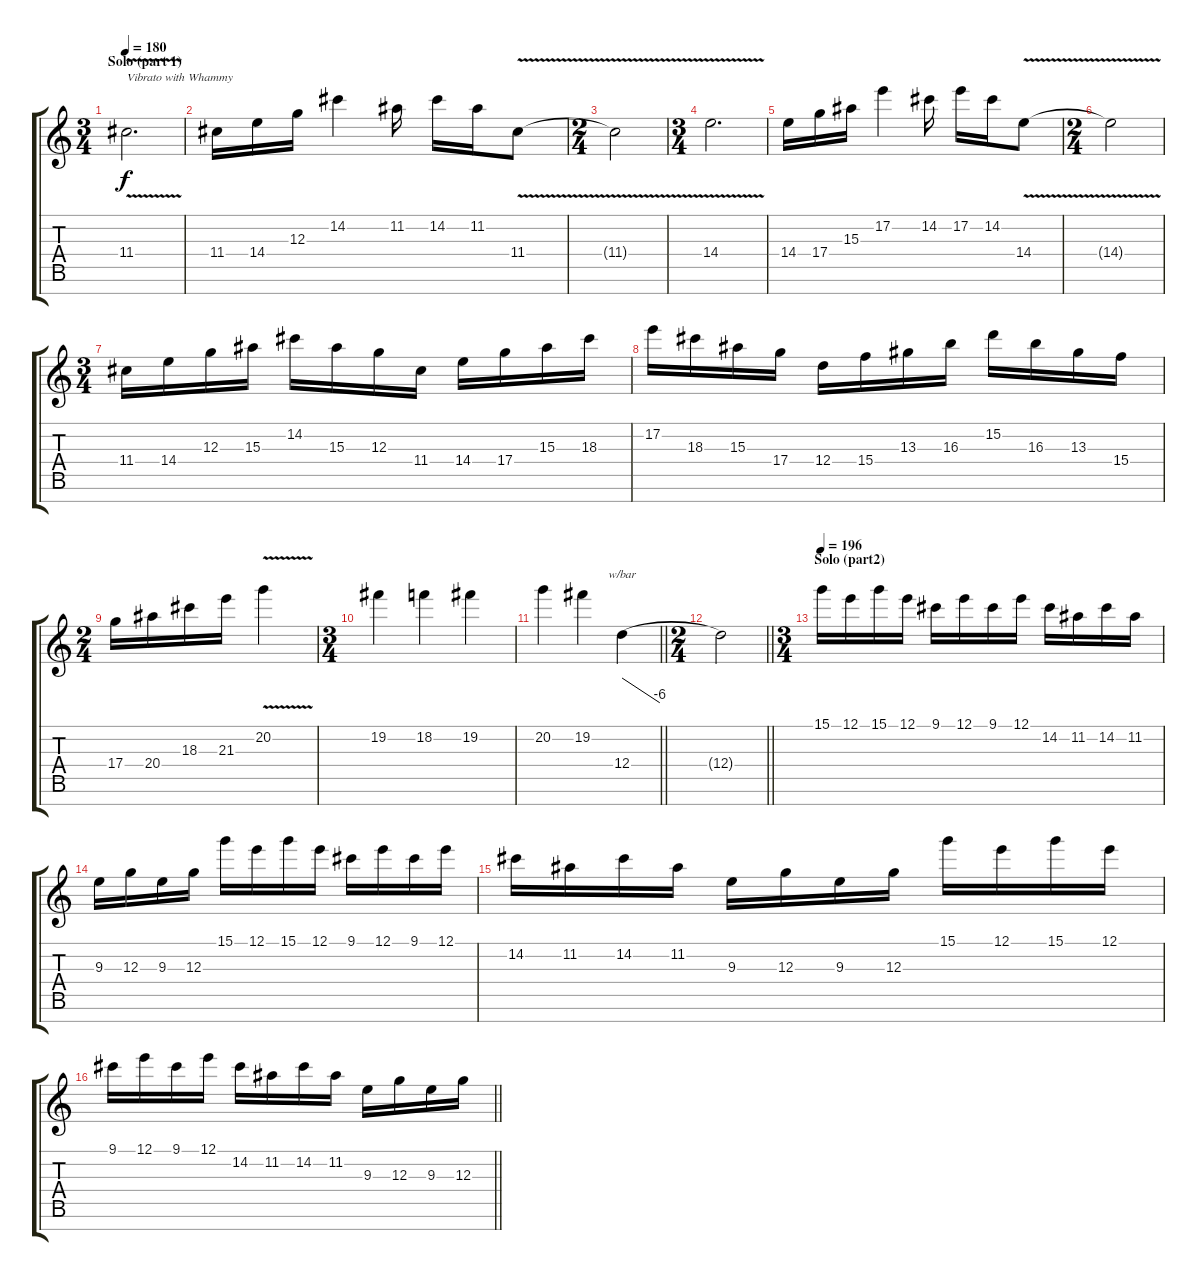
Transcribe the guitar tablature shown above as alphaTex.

\track "" {instrument overdrivenguitar}
\staff {score tabs}
\tuning (E4 B3 G3 D3 A2 E2 B1) {hide}
\ts (3 4)
\section ("" "Solo (part 1)")
\tempo 180
\clef g2
\ks c
11.4{v}.2{d txt "Vibrato with Whammy" dy f} |
11.4.16 14.4.16 12.3.16 14.2.4 11.2.16 14.2.16 11.2.16 11.4{v}.8 |
\ts (2 4)
11.4{t}.2 |
\ts (3 4)
14.4{v}.2{d} |
14.4.16 17.4.16 15.3.16 17.2.4 14.2.16 17.2.16 14.2.16 14.4{v}.8 |
\ts (2 4)
14.4{t}.2 |
\ts (3 4)
11.4.16 14.4.16 12.3.16 15.3.16 14.2.16 15.3.16 12.3.16 11.4.16 14.4.16 17.4.16 15.3.16 18.3.16 |
17.2.16 18.3.16 15.3.16 17.4.16 12.4.16 15.4.16 13.3.16 16.3.16 15.2.16 16.3.16 13.3.16 15.4.16 |
\ts (2 4)
17.4.16 20.4.16 18.3.16 21.3.16 20.2{v}.4 |
\ts (3 4)
19.2.4 18.2.4 19.2.4 |
\barLineRight lightlight
20.2.4 19.2.4 12.4.4{tbe (dive default 0 0 60 -24)} |
\ts (2 4)
\section ("" "")
\barLineRight lightlight
12.4{t}.2 |
\ts (3 4)
\section ("" "Solo (part2)")
\tempo 196
15.1.16 12.1.16 15.1.16 12.1.16 9.1.16 12.1.16 9.1.16 12.1.16 14.2.16 11.2.16 14.2.16 11.2.16 |
9.3.16 12.3.16 9.3.16 12.3.16 15.1.16 12.1.16 15.1.16 12.1.16 9.1.16 12.1.16 9.1.16 12.1.16 |
14.2.16 11.2.16 14.2.16 11.2.16 9.3.16 12.3.16 9.3.16 12.3.16 15.1.16 12.1.16 15.1.16 12.1.16 |
\barLineRight lightlight
9.1.16 12.1.16 9.1.16 12.1.16 14.2.16 11.2.16 14.2.16 11.2.16 9.3.16 12.3.16 9.3.16 12.3.16
